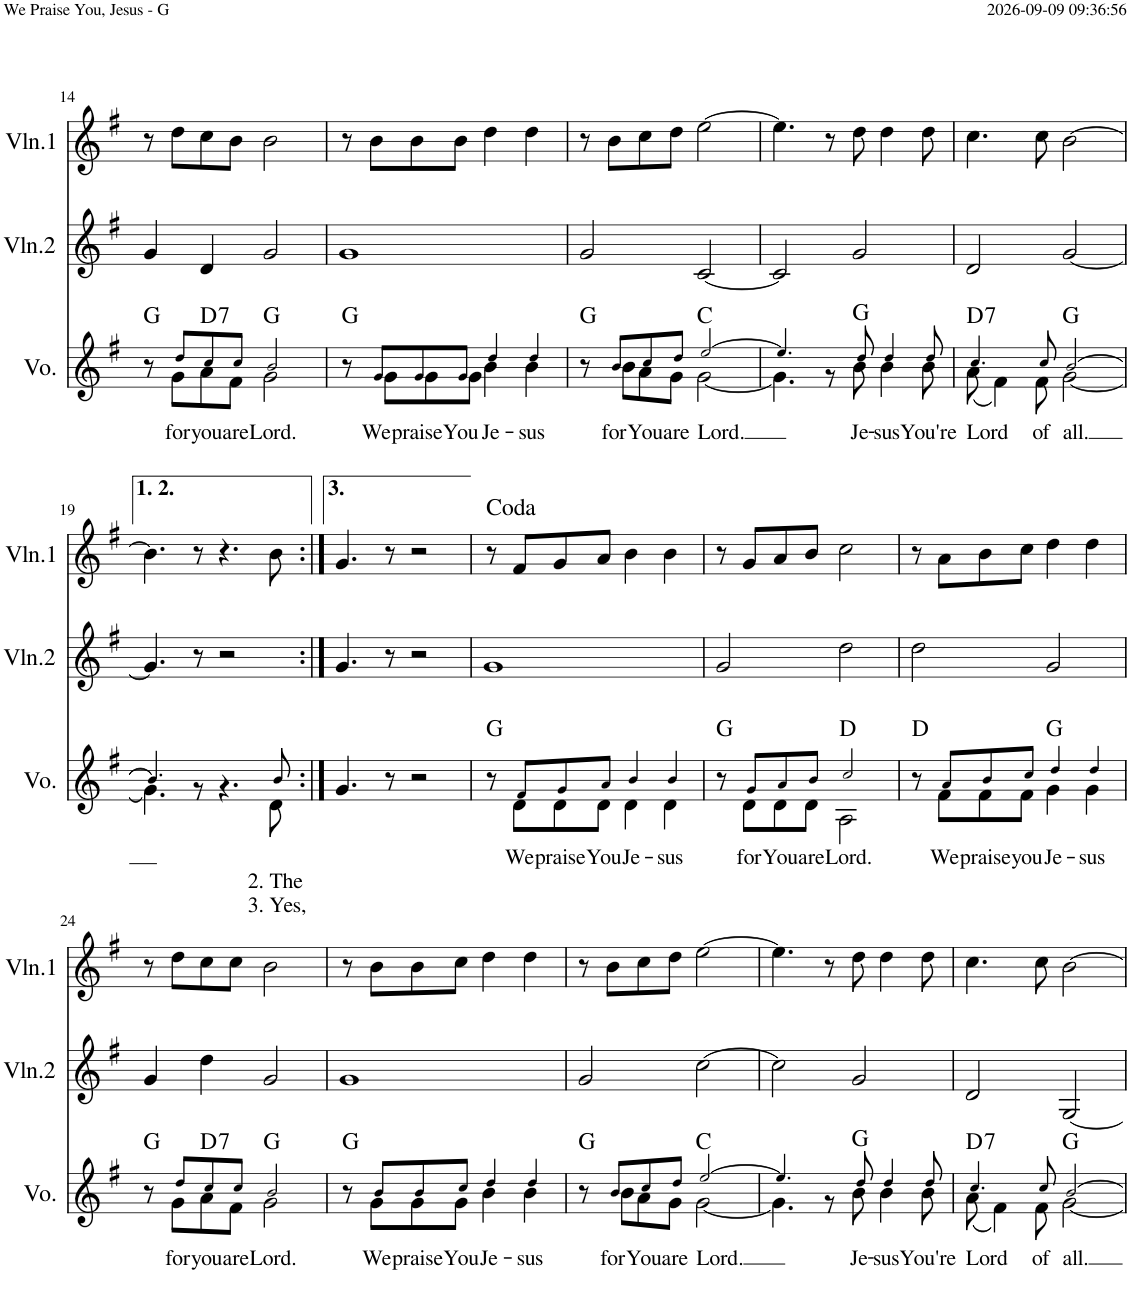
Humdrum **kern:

**kern	**text	**text	**text	**harte	**kern	**kern
*part3	*part3	*part3	*part3	*part3	*part2	*part1
*staff3	*staff3	*staff3	*staff3	*	*staff2	*staff1
*I"Voice	*	*	*	*	*I"Violin 2	*I"Violin 1
*I'Vo.	*	*	*	*	*I'Vln.2	*I'Vln.1
!!LO:PB:g=z
*clefG2	*	*	*	*	*clefG2	*clefG2
*k[f#]	*	*	*	*	*k[f#]	*k[f#]
*M4/4	*	*	*	*	*M4/4	*M4/4
=14	=14	=14	=14	=14	=14	=14
*^	*	*	*	*	*	*
8r	8ryy	.	.	.	G:maj	4g/	8r
!	!	!LO:LY:b	!	!	!	!	!
8dd!/L	8g\L	for	.	.	.	.	8dd\L
!	!	!LO:LY:b	!	!	!LO:H:kt=7	!	!
8cc!/	8a\	you	.	.	D:7	4d/	8cc\
!	!	!LO:LY:b	!	!	!	!	!
8cc!/J	8f#\J	are	.	.	.	.	8b\J
!	!	!LO:LY:b	!	!	!	!	!
2b!/	2g\	Lord.	.	.	G:maj	2g/	2b\
=15	=15	=15	=15	=15	=15	=15	=15
8r	8ryy	.	.	.	G:maj	1g	8r
!	!	!LO:LY:b	!	!	!	!	!
8g!/L	8g\L	We	.	.	.	.	8b\L
!	!	!LO:LY:b	!	!	!	!	!
8g!/	8g\	praise	.	.	.	.	8b\
!	!	!LO:LY:b	!	!	!	!	!
8g!/J	8g\J	You	.	.	.	.	8b\J
!	!	!LO:LY:b	!	!	!	!	!
4dd!/	4b\	Je-	.	.	.	.	4dd\
!	!	!LO:LY:b	!	!	!	!	!
4dd!/	4b\	-sus	.	.	.	.	4dd\
=16	=16	=16	=16	=16	=16	=16	=16
8r	8ryy	.	.	.	G:maj	2g/	8r
!	!	!LO:LY:b	!	!	!	!	!
8b!/L	8b\L	for	.	.	.	.	8b\L
!	!	!LO:LY:b	!	!	!	!	!
8cc!/	8a\	You	.	.	.	.	8cc\
!	!	!LO:LY:b	!	!	!	!	!
8dd!/J	8g\J	are	.	.	.	.	8dd\J
!	!	!LO:LY:b	!	!	!	!	!
[2ee!/	[2g\	Lord.	.	.	C:maj	[2c/	[2ee\
=17	=17	=17	=17	=17	=17	=17	=17
4.ee!/]	4.g\]	.	.	.	.	2c/]	4.ee\]
8ryy	8r	.	.	.	.	.	8r
!	!	!LO:LY:b	!	!	!	!	!
8dd!/	8b\	Je-	.	.	G:maj	2g/	8dd\
!	!	!LO:LY:b	!	!	!	!	!
4dd!/	4b\	-sus	.	.	.	.	4dd\
!	!	!LO:LY:b	!	!	!	!	!
8dd!/	8b\	You're	.	.	.	.	8dd\
=18	=18	=18	=18	=18	=18	=18	=18
!	!	!LO:LY:b	!	!	!LO:H:kt=7	!	!
4.cc!/	(8a\	Lord	.	.	D:7	2d/	4.cc\
.	4f#\)	.	.	.	.	.	.
!	!	!LO:LY:b	!	!	!	!	!
8cc!/	8f#\	of	.	.	.	.	8cc\
!	!	!LO:LY:b	!	!	!	!	!
[2b!/	[2g\	all.	.	.	G:maj	[2g/	[2b\
!!LO:LB:g=z
=19	=19	=19	=19	=19	=19	=19	=19
4.b!/]	4.g\]	.	.	.	.	4.g/]	4.b\]
8ryy	8r	.	.	.	.	8r	8r
4.ryy	4.r	.	.	.	.	2r	4.r
!	!	!	!LO:LY:b	!LO:LY:b	!	!	!
8b!/	8d\	.	2. The	3. Yes,	.	.	8b\
*v	*v	*	*	*	*	*	*
=20:|!	=20:|!	=20:|!	=20:|!	=20:|!	=20:|!	=20:|!
4.g/	.	.	.	.	4.g/	4.g/
8r	.	.	.	.	8r	8r
2r	.	.	.	.	2r	2r
=21	=21	=21	=21	=21	=21	=21
*^	*	*	*	*	*	*
8r	8ryy	.	.	.	G:maj	1g	8r
!	!	!LO:LY:b	!	!	!	!	!
8f#!/L	8d\L	We	.	.	.	.	8f#/L
!	!	!LO:LY:b	!	!	!	!	!
8g!/	8d\	praise	.	.	.	.	8g/
!	!	!LO:LY:b	!	!	!	!	!
8a!/J	8d\J	You	.	.	.	.	8a/J
!	!	!LO:LY:b	!	!	!	!	!
4b!/	4d\	Je-	.	.	.	.	4b\
!	!	!LO:LY:b	!	!	!	!	!
4b!/	4d\	-sus	.	.	.	.	4b\
=22	=22	=22	=22	=22	=22	=22	=22
8r	8ryy	.	.	.	G:maj	2g/	8r
!	!	!LO:LY:b	!	!	!	!	!
8g!/L	8d\L	for	.	.	.	.	8g/L
!	!	!LO:LY:b	!	!	!	!	!
8a!/	8d\	You	.	.	.	.	8a/
!	!	!LO:LY:b	!	!	!	!	!
8b!/J	8d\J	are	.	.	.	.	8b/J
!	!	!LO:LY:b	!	!	!	!	!
2cc!/	2A\	Lord.	.	.	D:maj	2dd\	2cc\
=23	=23	=23	=23	=23	=23	=23	=23
8r	8ryy	.	.	.	D:maj	2dd\	8r
!	!	!LO:LY:b	!	!	!	!	!
8a!/L	8f#\L	We	.	.	.	.	8a\L
!	!	!LO:LY:b	!	!	!	!	!
8b!/	8f#\	praise	.	.	.	.	8b\
!	!	!LO:LY:b	!	!	!	!	!
8cc!/J	8f#\J	you	.	.	.	.	8cc\J
!	!	!LO:LY:b	!	!	!	!	!
4dd!/	4g\	Je-	.	.	G:maj	2g/	4dd\
!	!	!LO:LY:b	!	!	!	!	!
4dd!/	4g\	-sus	.	.	.	.	4dd\
!!LO:LB:g=z
=24	=24	=24	=24	=24	=24	=24	=24
8r	8ryy	.	.	.	G:maj	4g/	8r
!	!	!LO:LY:b	!	!	!	!	!
8dd!/L	8g\L	for	.	.	.	.	8dd\L
!	!	!LO:LY:b	!	!	!LO:H:kt=7	!	!
8cc!/	8a\	you	.	.	D:7	4dd\	8cc\
!	!	!LO:LY:b	!	!	!	!	!
8cc!/J	8f#\J	are	.	.	.	.	8cc\J
!	!	!LO:LY:b	!	!	!	!	!
2b!/	2g\	Lord.	.	.	G:maj	2g/	2b\
=25	=25	=25	=25	=25	=25	=25	=25
8r	8ryy	.	.	.	G:maj	1g	8r
!	!	!LO:LY:b	!	!	!	!	!
8b!/L	8g\L	We	.	.	.	.	8b\L
!	!	!LO:LY:b	!	!	!	!	!
8b!/	8g\	praise	.	.	.	.	8b\
!	!	!LO:LY:b	!	!	!	!	!
8cc!/J	8g\J	You	.	.	.	.	8cc\J
!	!	!LO:LY:b	!	!	!	!	!
4dd!/	4b\	Je-	.	.	.	.	4dd\
!	!	!LO:LY:b	!	!	!	!	!
4dd!/	4b\	-sus	.	.	.	.	4dd\
=26	=26	=26	=26	=26	=26	=26	=26
8r	8ryy	.	.	.	G:maj	2g/	8r
!	!	!LO:LY:b	!	!	!	!	!
8b!/L	8b\L	for	.	.	.	.	8b\L
!	!	!LO:LY:b	!	!	!	!	!
8cc!/	8a\	You	.	.	.	.	8cc\
!	!	!LO:LY:b	!	!	!	!	!
8dd!/J	8g\J	are	.	.	.	.	8dd\J
!	!	!LO:LY:b	!	!	!	!	!
[2ee!/	[2g\	Lord.	.	.	C:maj	[2cc\	[2ee\
=27	=27	=27	=27	=27	=27	=27	=27
4.ee!/]	4.g\]	.	.	.	.	2cc\]	4.ee\]
8ryy	8r	.	.	.	.	.	8r
!	!	!LO:LY:b	!	!	!	!	!
8dd!/	8b\	Je-	.	.	G:maj	2g/	8dd\
!	!	!LO:LY:b	!	!	!	!	!
4dd!/	4b\	-sus	.	.	.	.	4dd\
!	!	!LO:LY:b	!	!	!	!	!
8dd!/	8b\	You're	.	.	.	.	8dd\
=28	=28	=28	=28	=28	=28	=28	=28
!	!	!LO:LY:b	!	!	!LO:H:kt=7	!	!
4.cc!/	(8a\	Lord	.	.	D:7	2d/	4.cc\
.	4f#\)	.	.	.	.	.	.
!	!	!LO:LY:b	!	!	!	!	!
8cc!/	8f#\	of	.	.	.	.	8cc\
!	!	!LO:LY:b	!	!	!	!	!
[2b!/	[2g\	all.	.	.	G:maj	[2G/	[2b\
*v	*v	*	*	*	*	*	*
=	=	=	=	=	=	=
*-	*-	*-	*-	*-	*-	*-
